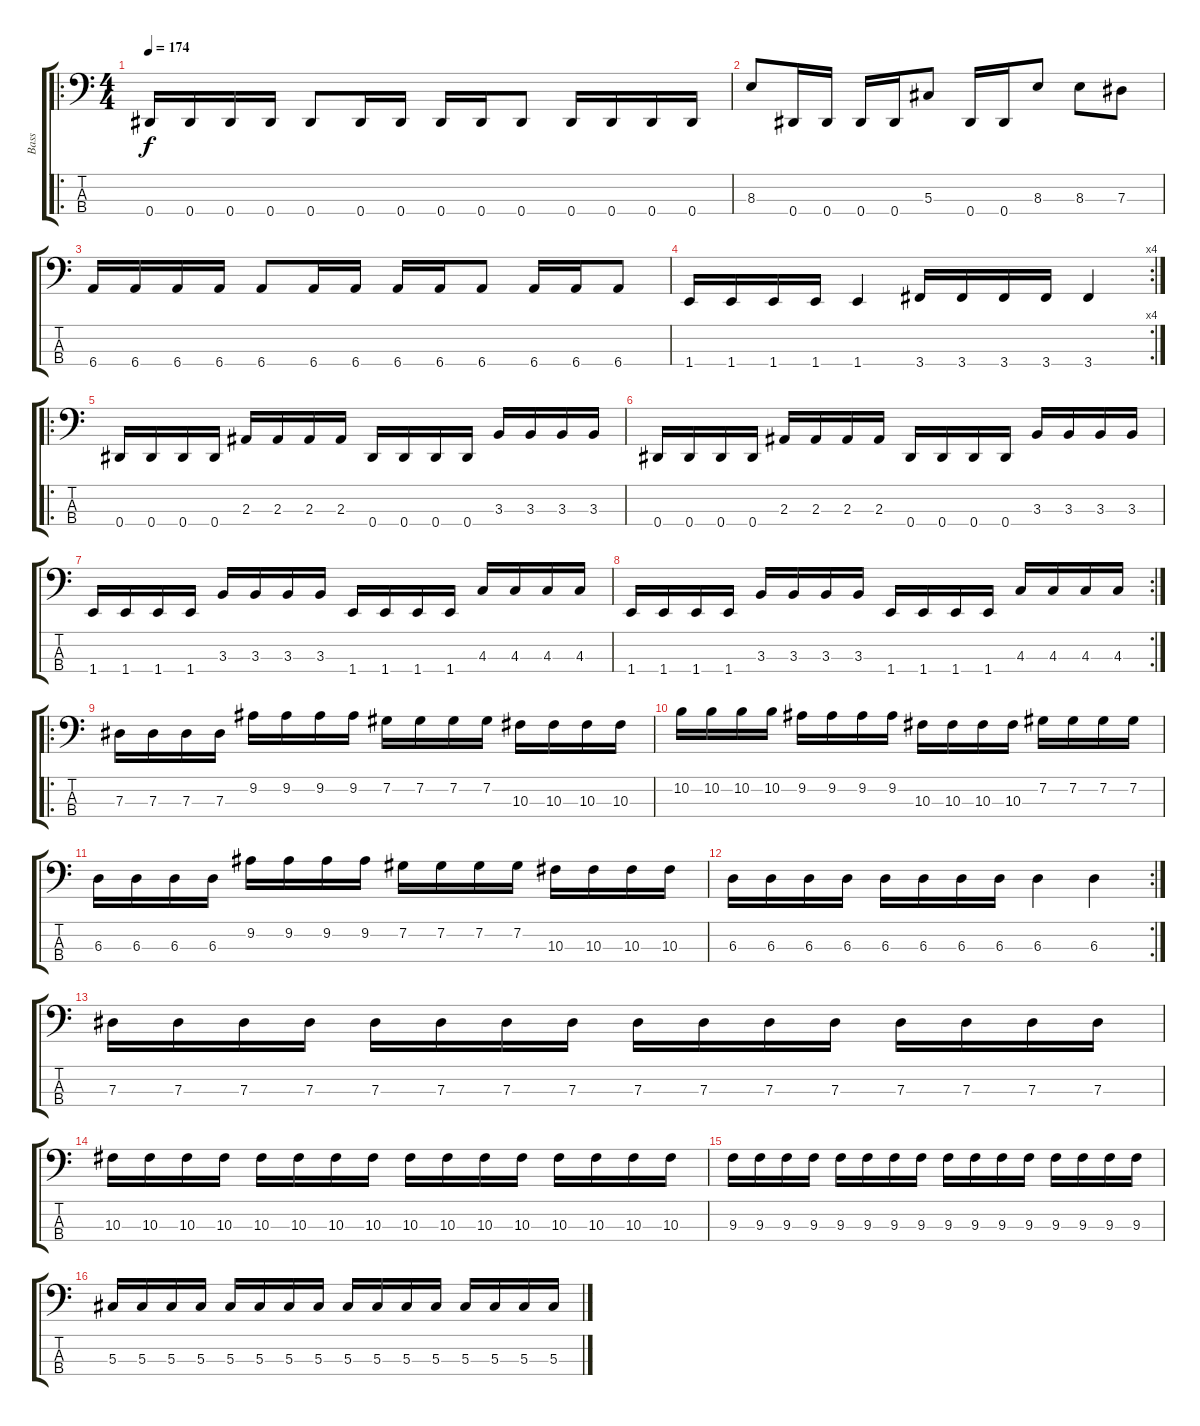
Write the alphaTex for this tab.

\track ("Bass" "Bass") {instrument electricbasspick}
\staff {score tabs}
\tuning (Gb2 Db2 Ab1 Eb1) {hide}
\ro
\ts (4 4)
\tempo 174
\clef f4
\ks c
0.4.16{dy f} 0.4.16 0.4.16 0.4.16 0.4.8 0.4.16 0.4.16 0.4.16 0.4.16 0.4.8 0.4.16 0.4.16 0.4.16 0.4.16 |
8.3.8 0.4.16 0.4.16 0.4.16 0.4.16 5.3.8 0.4.16 0.4.16 8.3.8 8.3.8 7.3.8 |
6.4.16 6.4.16 6.4.16 6.4.16 6.4.8 6.4.16 6.4.16 6.4.16 6.4.16 6.4.8 6.4.16 6.4.16 6.4.8 |
\rc 4
1.4.16 1.4.16 1.4.16 1.4.16 1.4.4 3.4.16 3.4.16 3.4.16 3.4.16 3.4.4 |
\ro
0.4.16 0.4.16 0.4.16 0.4.16 2.3.16 2.3.16 2.3.16 2.3.16 0.4.16 0.4.16 0.4.16 0.4.16 3.3.16 3.3.16 3.3.16 3.3.16 |
0.4.16 0.4.16 0.4.16 0.4.16 2.3.16 2.3.16 2.3.16 2.3.16 0.4.16 0.4.16 0.4.16 0.4.16 3.3.16 3.3.16 3.3.16 3.3.16 |
1.4.16 1.4.16 1.4.16 1.4.16 3.3.16 3.3.16 3.3.16 3.3.16 1.4.16 1.4.16 1.4.16 1.4.16 4.3.16 4.3.16 4.3.16 4.3.16 |
\rc 2
1.4.16 1.4.16 1.4.16 1.4.16 3.3.16 3.3.16 3.3.16 3.3.16 1.4.16 1.4.16 1.4.16 1.4.16 4.3.16 4.3.16 4.3.16 4.3.16 |
\ro
7.3.16 7.3.16 7.3.16 7.3.16 9.2.16 9.2.16 9.2.16 9.2.16 7.2.16 7.2.16 7.2.16 7.2.16 10.3.16 10.3.16 10.3.16 10.3.16 |
10.2.16 10.2.16 10.2.16 10.2.16 9.2.16 9.2.16 9.2.16 9.2.16 10.3.16 10.3.16 10.3.16 10.3.16 7.2.16 7.2.16 7.2.16 7.2.16 |
6.3.16 6.3.16 6.3.16 6.3.16 9.2.16 9.2.16 9.2.16 9.2.16 7.2.16 7.2.16 7.2.16 7.2.16 10.3.16 10.3.16 10.3.16 10.3.16 |
\rc 2
6.3.16 6.3.16 6.3.16 6.3.16 6.3.16 6.3.16 6.3.16 6.3.16 6.3.4 6.3.4 |
7.3.16 7.3.16 7.3.16 7.3.16 7.3.16 7.3.16 7.3.16 7.3.16 7.3.16 7.3.16 7.3.16 7.3.16 7.3.16 7.3.16 7.3.16 7.3.16 |
10.3.16 10.3.16 10.3.16 10.3.16 10.3.16 10.3.16 10.3.16 10.3.16 10.3.16 10.3.16 10.3.16 10.3.16 10.3.16 10.3.16 10.3.16 10.3.16 |
9.3.16 9.3.16 9.3.16 9.3.16 9.3.16 9.3.16 9.3.16 9.3.16 9.3.16 9.3.16 9.3.16 9.3.16 9.3.16 9.3.16 9.3.16 9.3.16 |
5.3.16 5.3.16 5.3.16 5.3.16 5.3.16 5.3.16 5.3.16 5.3.16 5.3.16 5.3.16 5.3.16 5.3.16 5.3.16 5.3.16 5.3.16 5.3.16
